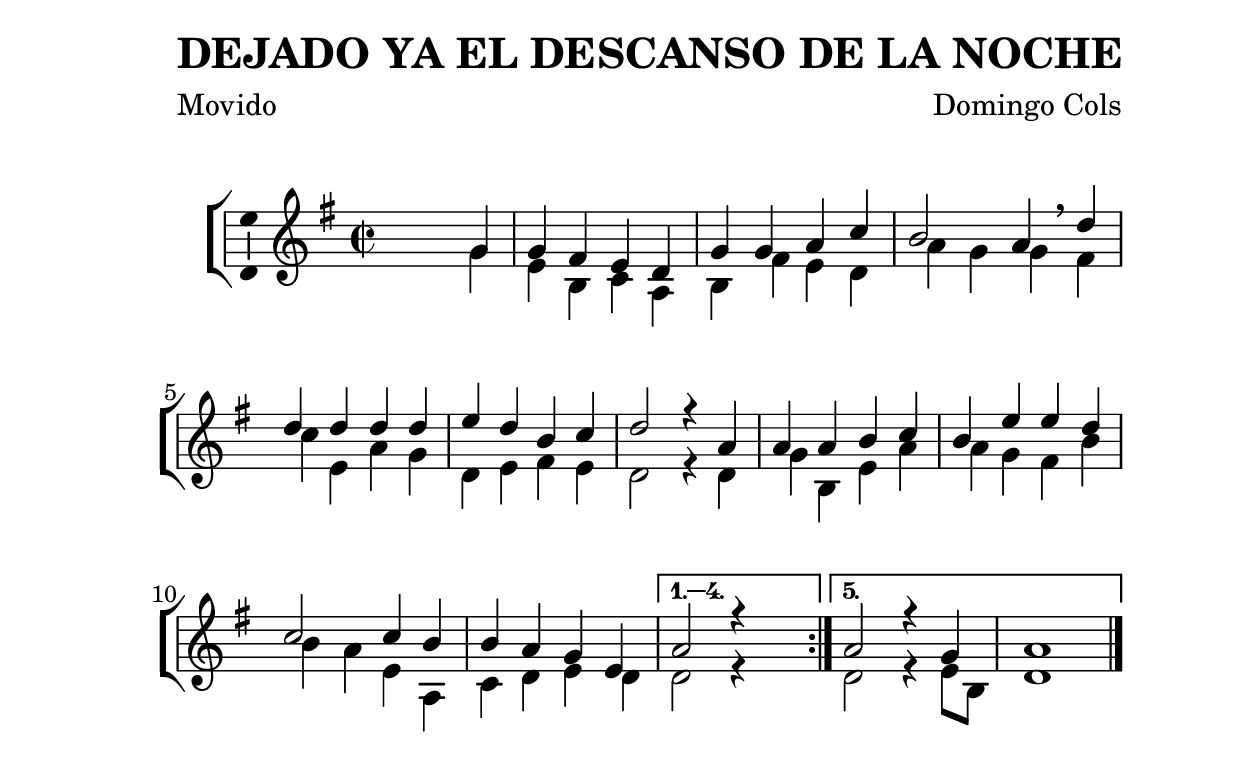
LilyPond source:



%versión de lilypond para la que se ha escrito esta partitura:
\version "2.16.0"

	%Tamaño papel
	#(set-default-paper-size "a4")
	%Tamaño partitura
	#(set-global-staff-size 26)
	%No responde al pulsar sobre una nota
	#(ly:set-option 'point-and-click #f)

%parámetros del encabezamiento:
\header {
	%title = "DEJADO YA EL DESCANSO DE LA NOCHE"
	title = \markup{\fontsize #-1 "DEJADO YA EL DESCANSO DE LA NOCHE"}
	subtitle = ""
	composer = "Domingo Cols"
	poet = "Movido"
	meter = ""
	arranger = ""
%	tagline="Monasterio de la Madre de Dios. Buenafuente del Sistal."
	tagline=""
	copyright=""
	tiempo = ""
	usos = ""
	letra = "Dejado ya el descanso de la noche, despierto en la alegría de tu amor, concédeme tu luz que me ilumine como ilumina el sol. No sé lo que será del nuevo día que entre luces y sombras viviré, pero sé que si tú vienes conmigo no fallará mi fe. Tal vez me esperen horas de desierto amargas y sedientas, mas yo sé que si vienes conmigo de camino jamás yo tendré sed. Concédeme vivir esta jornada en paz con mis hermanos y mi Dios, al sentarnos los dos para la cena, párteme el pan, Señor. Recibe, Padre santo, nuestro ruego, acoge por tu Hijo la oración que fluye del Espíritu en el alma que sabe de tu amor. Amén."
	}

%parámetros asociados al papel:
\paper  {
	oddHeaderMarkup = \markup {\fill-line { \on-the-fly #not-first-page \fromproperty #'header:title \on-the-fly #not-first-page \fromproperty #'header:composer }}
	evenHeaderMarkup = \markup {\fill-line { \fromproperty #'header:composer \fromproperty #'header:title }}
	#(set-paper-size "a4")
	print-page-number = ##f
	first-page-number = 1
	print-first-page-number = ##f
%	head-separation = 3.0 \cm
	top-margin = 2.0 \cm
	bottom-margin = 0.0\cm
%%%	bottom-margin = -2.0\cm
	left-margin = 3.0 \cm
	line-width = 16.0 \cm
	indent = 8\mm
	interscoreline = 2.\mm
	between-system-space = 15\mm
%	para que las partituras no llenen la hoja:
	ragged-bottom = ##t
%	idem para la última hoja:
	ragged-last-bottom = ##f
%	para que las partituras llenen el ancho del papel:
	ragged-last = ##f
	after-title-space = 2.5 \cm
%page-count=1
%system-count=4

	%Flexible Vertical Spacing
%	markup-markup-spacing =
%	#'((basic-distance . 15) (minimum-distance . 15) (padding . 3))
	markup-system-spacing =
	#'((basic-distance . 15) (minimum-distance . 15) (padding . 3))
	system-system-spacing =
	#'((basic-distance . 15) (minimum-distance . 15) (padding . 3))
	score-system-spacing =
	#'((basic-distance . 15) (minimum-distance . 15) (padding . 5))
%	top-system-spacing = % header
%	#'((basic-distance . 8) (minimum-distance . 0) (padding . 0))
%	top-markup-spacing =
%	#'((basic-distance . 20) (minimum-distance . 20) (padding . 0))
	last-bottom-spacing = % footer
	#'((basic-distance . 5) (minimum-distance . 5) (padding . 0))
%	score-markup-spacing =
%	#'((basic-distance . 16) (minimum-distance . 13) (padding . 0))

	}


%para incluir divisiones gregorianas
%\include "gregorian.ly"
%Ojo. Incluir este fichero implica desactivar la sentencia ragged-last = ##f
%Es decir, deja de justificar las partituras a la derecha


%parámetros que afectan a toda la partitura:
global =  {
	%clave de sol (G):
	\clef G
	%armadura:
%%%	\transpose a b
	\key g \major
	\tempo 4=75
	\set Score.tempoHideNote = ##t
	}


melodia =
%%%	\transpose a b
{
	\relative c'' {
\time 2/2

<<
{
\voiceOne
\stemUp

\repeat volta 5 {
s2 s4 g4
g4 fis e d
g4 g a c
b2 a4 \breathe d
d4 d d d
e4 d b c
d2 r4 a4
a4 a b c
b4 e e d
c2 c4 b
b4 a g e
}

\alternative {
{
a2 r4 s4
}
{
a2 r4 g4
a1
}
}

}
\new Voice {
\voiceTwo
\stemDown

\repeat volta 5 {
s2 s4 g4
e4 b c a
b4 fis' e d
a'4 g g \breathe fis
c'4 e, a g
d4 e fis e
d2 r4 d4
g4 b, e a
a4 g fis b
b4 a e a,
c4 d e d
}

\alternative {
{
d2 r4 s4
}
{
d2 r4 e8 b
d1
}
}

}
>>

\bar "|."
}
}


texto = \lyricmode {
\set stanza =#"1. " De -- ja -- do ya~el des -- can -- so de la no -- che,
des -- pier -- to~en la~a -- le -- grí -- a de tu~a -- mor,
con -- cé -- de -- me tu luz que me~i -- lu -- mi -- ne
co -- mo~i -- lu -- mi -- na~el sol.
	}

textodos = \lyricmode {
\set stanza =#"2. " No sé lo que se -- rá del nue -- vo dí -- a
que~en -- tre lu -- ces y som -- bras vi -- vi -- ré,
pe -- ro sé que si tú vie -- nes con -- mi -- go
no fa -- lla -- rá mi fe.
	}

textotres = \lyricmode {
\set stanza =#"3. " Tal vez me~es -- pe -- ren ho -- ras de de -- sier -- to
a -- mar -- gas y se -- dien -- tas, mas yo sé
que si vie -- nes con -- mi -- go de ca -- mi -- no
ja -- más yo ten -- dré sed.
	}

textocuatro = \lyricmode {
\set stanza =#"4. " Con -- cé -- de -- me vi -- vir es -- ta jor -- na -- da
en paz con mis her -- ma -- nos y mi Dios,
al sen -- tar -- nos los dos pa -- ra la ce -- na,
pár -- te -- me~el pan, Se -- ñor.
	}

textocinco = \lyricmode {
\set stanza =#"5. " Re -- ci -- be, Pa -- dre san -- to, nues -- tro rue -- go,
a -- co -- ge por tu Hi -- jo la~o -- ra -- ción
que flu -- ye del Es -- pí -- ri -- tu~en el al -- ma
que sa -- be de tu~a- \skip1
-mor.
A -- mén.
	}


vozStaff = \context Voice = vozStaff
\with {\consists "Ambitus_engraver"}
<<
	\set Staff.instrumentName = ""
	\set Staff.shortInstrumentName = ""
	\set Staff.midiInstrument = #"acoustic grand"
	\set Staff.midiMinimumVolume = #0.7
	\set Staff.midiMaximumVolume = #0.9
	\global
	\melodia
	>>


textoStaff = \context Lyrics = textoStaff <<
%	\set vocalName =#"1. "
	\set shortVocalName =#"1. "
	\lyricsto vozStaff \texto
	>>

textodosStaff = \context Lyrics = textodosStaff <<
%	\set vocalName =#"2. "
	\set shortVocalName =#"2. "
	\lyricsto vozStaff \textodos
	>>

textotresStaff = \context Lyrics = textotresStaff <<
%	\set vocalName =#"3. "
	\set shortVocalName =#"3. "
	\lyricsto vozStaff \textotres
	>>

textocuatroStaff = \context Lyrics = textocuatroStaff <<
%	\set vocalName =#"4. "
	\set shortVocalName =#"4. "
	\lyricsto vozStaff \textocuatro
	>>

textocincoStaff = \context Lyrics = textocincoStaff <<
%	\set vocalName =#"5. "
	\set shortVocalName =#"5. "
	\lyricsto vozStaff \textocinco
	>>


\book {
	\score {
		\context ChoirStaff {
			\override StaffGroup.SystemStartBracket #'collapse-height = #1
			\override Score.SystemStartBar #'collapse-height = #1
			<<
			\vozStaff
			\textoStaff
			\textodosStaff
			\textotresStaff
			\textocuatroStaff
			\textocincoStaff
			>>
		}
		\layout {
	    		\context {
				\Lyrics
				%\override LyricText #'font-size = #2
				}
	   		\context {
				\Score
				%\override StaffSymbol #'staff-space = #(magstep +3)
				\override InstrumentName #'X-offset = #1.5
				\override InstrumentName #'font-series = #'bold
				}
%%%			\context {
%%%				\Staff
%%%				\remove "Time_signature_engraver"
%%%				\override BarLine #'transparent = ##t
%%%				}
			}
		}
	\score {
		\context ChoirStaff {
			\override StaffGroup.SystemStartBracket #'collapse-height = #1
			\override Score.SystemStartBar #'collapse-height = #1
			<<
			\vozStaff
			>>
		}
		\midi {
	  		\context {
	  			\Score
				tempoWholesPerMinute = #(ly:make-moment 70 4)
				}
			}
		}
}


